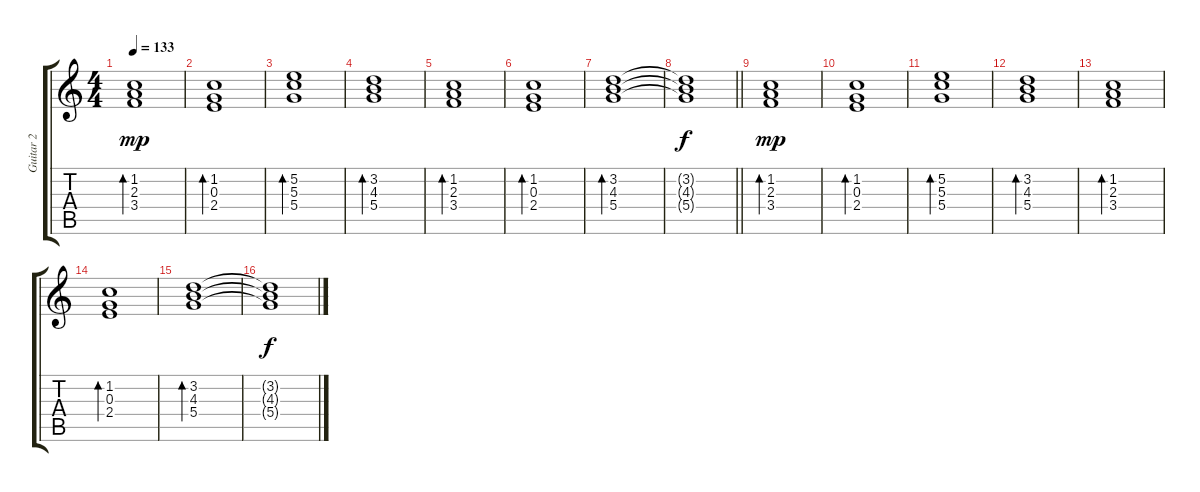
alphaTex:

\track ("Guitar 2" "Guitar 2") {instrument electricguitarclean}
\staff {score tabs}
\tuning (E4 B3 G3 D3 A2 E2) {hide}
\ts (4 4)
\tempo 133
\clef g2
\ks c
(1.2 2.3 3.4).1{bd 240 dy mp instrument electricguitarclean} |
(1.2 0.3 2.4).1{bd 240} |
(5.2 5.3 5.4).1{bd 240} |
(3.2 4.3 5.4).1{bd 240} |
(1.2 2.3 3.4).1{bd 240} |
(1.2 0.3 2.4).1{bd 240} |
(3.2 4.3 5.4).1{bd 240} |
\barLineRight lightlight
(3.2{t} 4.3{t} 5.4{t}).1{dy f} |
(1.2 2.3 3.4).1{bd 240 dy mp} |
(1.2 0.3 2.4).1{bd 240} |
(5.2 5.3 5.4).1{bd 240} |
(3.2 4.3 5.4).1{bd 240} |
(1.2 2.3 3.4).1{bd 240} |
(1.2 0.3 2.4).1{bd 240} |
(3.2 4.3 5.4).1{bd 240} |
(3.2{t} 4.3{t} 5.4{t}).1{dy f}
